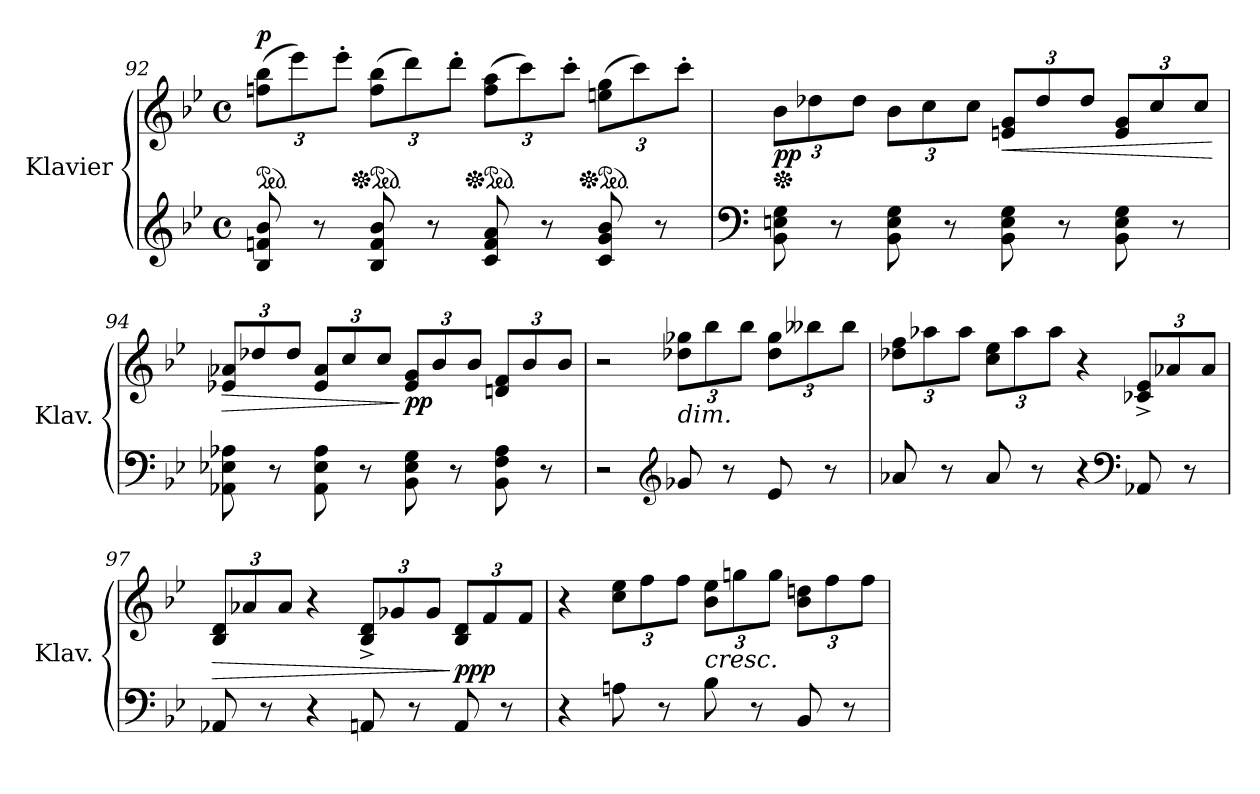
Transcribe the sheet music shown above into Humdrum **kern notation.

**kern	**kern	**dynam
*part1	*part1	*part1
*staff2	*staff1	*staff1/2
*I"Klavier	*	*
*I'Klav.	*	*
*clefG2	*clefG2	*
*k[b-e-]	*k[b-e-]	*
*M4/4	*M4/4	*
*met(c)	*met(c)	*
*	*ped	*
*	*Xbrackettup	*
=92	=92	=92
!	!	!LO:DY:a
8B-/ 8fn/ 8b-/	(>12ffn\ 12bb-\L	p
.	12eee-\)	.
8r	.	.
.	12eee-'\J	.
*	*Xped	*
*	*ped	*
8B-/ 8f/ 8b-/	(>12ff\ 12bb-\L	.
.	12ddd\)	.
8r	.	.
.	12ddd'\J	.
*	*Xped	*
*	*ped	*
8c/ 8f/ 8a/	(>12ff\ 12aa\L	.
.	12ccc\)	.
8r	.	.
.	12ccc'\J	.
*	*Xped	*
*	*ped	*
8c/ 8g/ 8b-/	(>12een\ 12gg\L	.
.	12ccc\)	.
8r	.	.
.	12ccc'\J	.
=93	=93	=93
*clefF4	*	*
*	*Xped	*
*	*MM110	*
!	!	!LO:DY:b
8BB-\ 8En\ 8G\	12b-\L	pp
.	12dd-X\	.
8r	.	.
.	12dd-\J	.
8BB-\ 8E\ 8G\	12b-\L	.
.	12cc\	.
8r	.	.
.	12cc\J	.
*	*MM112	*
!	!	!LO:HP:b
8BB-\ 8E\ 8G\	12en/ 12g/L	<
.	12dd-/	.
8r	.	.
.	12dd-/J	.
8BB-\ 8E\ 8G\	12e/ 12g/L	.
.	12cc/	.
8r	.	.
.	12cc/J	.
.	.	[
!!LO:LB:g=z
=94	=94	=94
*	*MM114	*
!	!	!LO:HP:b
8AA-X\ 8E-X\ 8A-X\	12e-X/ 12a-X/L	>
.	12dd-X/	.
8r	.	.
.	12dd-/J	.
8AA-\ 8E-\ 8A-\	12e-/ 12a-/L	.
.	12cc/	.
8r	.	.
.	12cc/J	.
*	*MM112	*
!	!	!LO:DY:n=1:b
8BB-\ 8E-\ 8G\	12e-/ 12g/L	] pp
.	12b-/	.
8r	.	.
.	12b-/J	.
8BB-\ 8F\ 8A-\	12dn/ 12f/L	.
.	12b-/	.
8r	.	.
.	12b-/J	.
=95	=95	=95
2r	2r	.
*clefG2	*	*
*	*MM110	*
!	!LO:TX:b:i:t=dim.	!
8g-X/	12dd-X\ 12gg-X\L	.
.	12bb-\	.
8r	.	.
.	12bb-\J	.
8e-/	12dd-\ 12gg-\L	.
.	12bb--X\	.
8r	.	.
.	12bb--\J	.
=96	=96	=96
*	*MM108	*
8a-X/	12dd-X\ 12ff\L	.
.	12aa-X\	.
8r	.	.
.	12aa-\J	.
8a-/	12cc\ 12ee-\L	.
.	12aa-\	.
8r	.	.
.	12aa-\J	.
*	*MM104	*
4r	4r	.
*clefF4	*	*
8AA-X/	12c-X/^ 12e-/^L	.
.	12a-X/	.
8r	.	.
.	12a-/J	.
=97	=97	=97
!	!	!LO:HP:b
8AA-X/	12B-/ 12d/L	>
.	12a-X/	.
8r	.	.
.	12a-/J	.
4r	4r	.
8AAn/	12B-/^ 12d/^L	.
.	12g-X/	.
8r	.	.
.	12g-/J	.
!	!	!LO:DY:n=1:b
8AA/	12B-/ 12d/L	] ppp
.	12f/	.
8r	.	.
.	12f/J	.
!!LO:LB:g=z
=98	=98	=98
4r	4r	.
8An\	12cc\ 12ee-\L	.
.	12ff\	.
8r	.	.
.	12ff\J	.
!	!LO:TX:b:i:t=cresc.	!
8B-\	12b-\ 12ee-\L	.
.	12ggn\	.
8r	.	.
.	12gg\J	.
8BB-/	12b-\ 12ddn\L	.
.	12ff\	.
8r	.	.
.	12ff\J	.
=	=	=
*-	*-	*-
